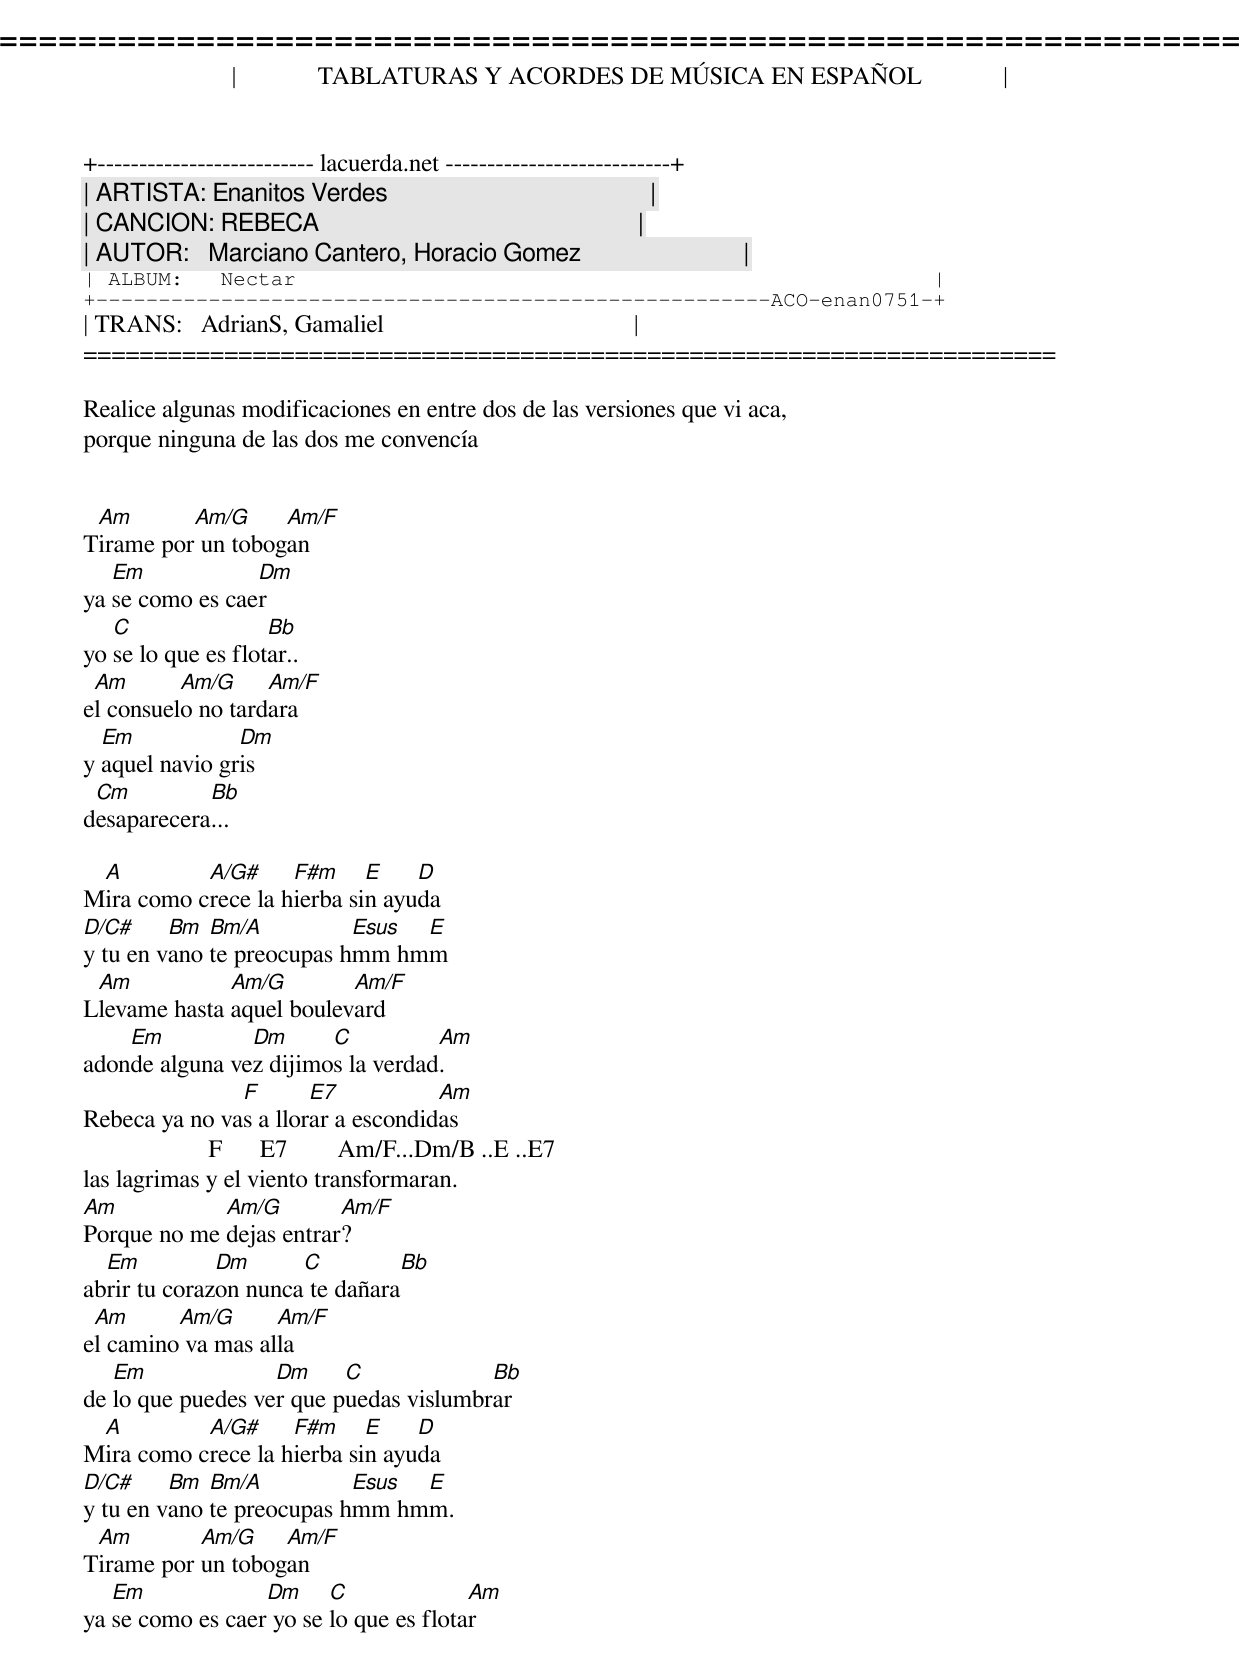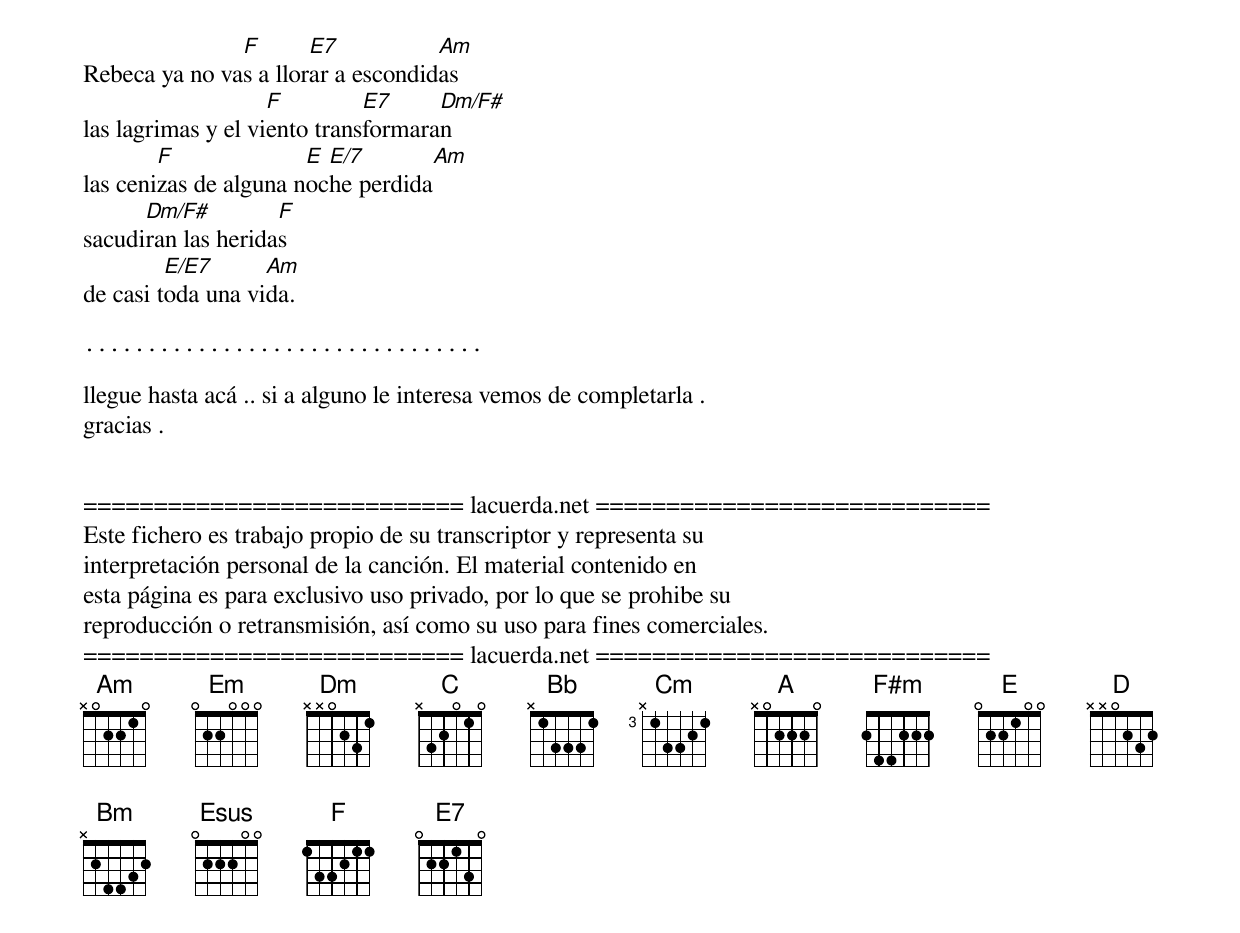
=====================================================================
|             TABLATURAS Y ACORDES DE MÚSICA EN ESPAÑOL             |
+-------------------------- lacuerda.net ---------------------------+
| ARTISTA: Enanitos Verdes                                          |
| CANCION: REBECA                                                   |
| AUTOR:   Marciano Cantero, Horacio Gomez                          |
| ALBUM:   Nectar                                                   |
+------------------------------------------------------ACO-enan0751-+
| TRANS:   AdrianS, Gamaliel                                        |
=====================================================================

Realice algunas modificaciones en entre dos de las versiones que vi aca,
porque ninguna de las dos me convencía


 Am       Am/G     Am/F
Tirame por un tobogan
   Em            Dm
ya se como es caer
   C                Bb
yo se lo que es flotar..
 Am       Am/G     Am/F
el consuelo no tardara
  Em            Dm
y aquel navio gris
 Cm         Bb
desaparecera...

 A         A/G#     F#m     E    D
Mira como crece la hierba sin ayuda
D/C#     Bm  Bm/A          Esus E
y tu en vano te preocupas hmm hmm
 Am           Am/G        Am/F
Llevame hasta aquel boulevard
    Em          Dm      C          Am
adonde alguna vez dijimos la verdad.
               F       E7           Am
Rebeca ya no vas a llorar a escondidas
                    F      E7        Am/F...Dm/B ..E ..E7
las lagrimas y el viento transformaran.
Am           Am/G        Am/F
Porque no me dejas entrar?
  Em          Dm      C         Bb
abrir tu corazon nunca te dañara
 Am      Am/G      Am/F
el camino va mas alla
   Em              Dm     C             Bb
de lo que puedes ver que puedas vislumbrar
 A         A/G#     F#m     E    D
Mira como crece la hierba sin ayuda
D/C#     Bm  Bm/A          Esus E
y tu en vano te preocupas hmm hmm.
 Am        Am/G    Am/F
Tirame por un tobogan
   Em             Dm     C              Am
ya se como es caer yo se lo que es flotar
               F       E7           Am
Rebeca ya no vas a llorar a escondidas
                    F         E7     Dm/F#
las lagrimas y el viento transformaran
        F              E E/7         Am
las cenizas de alguna noche perdida
      Dm/F#         F
sacudiran las heridas
         E/E7      Am
de casi toda una vida.

................................

llegue hasta acá .. si a alguno le interesa vemos de completarla .
gracias .


=========================== lacuerda.net ============================
Este fichero es trabajo propio de su transcriptor y representa su
interpretación personal de la canción. El material contenido en
esta página es para exclusivo uso privado, por lo que se prohibe su
reproducción o retransmisión, así como su uso para fines comerciales.
=========================== lacuerda.net ============================
